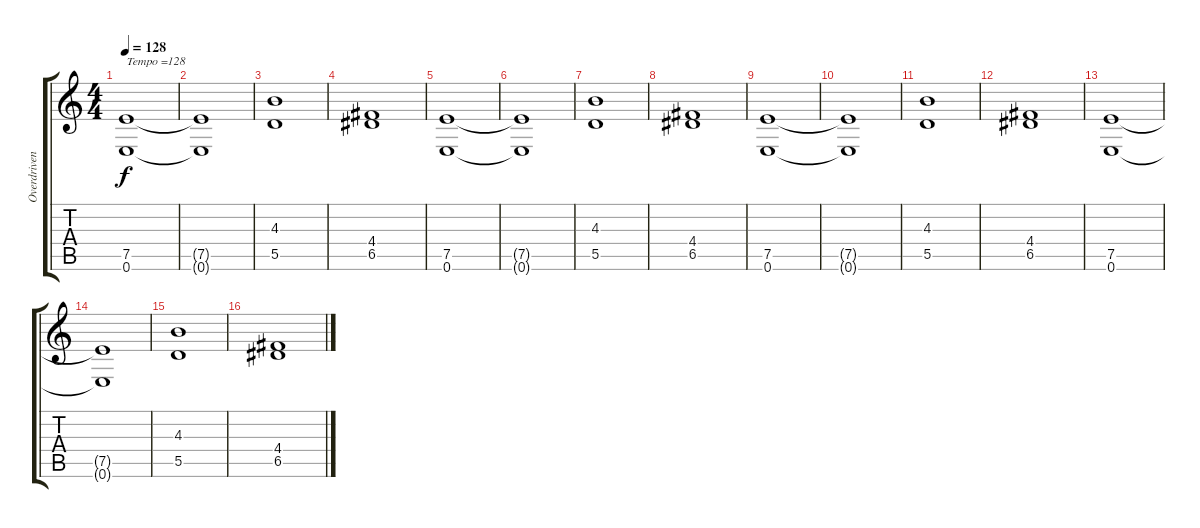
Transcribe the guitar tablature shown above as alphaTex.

\track ("Overdriven Guitar I" "Overdriven") {instrument overdrivenguitar}
\staff {score tabs}
\tuning (E4 B3 G3 D3 A2 E2) {hide}
\ts (4 4)
\tempo 128
\clef g2
\ks c
(7.5 0.6).1{txt "Tempo =128" dy f volume 0 instrument overdrivenguitar} |
(7.5{t} 0.6{t}).1{volume 1} |
(4.3 5.5).1 |
(4.4 6.5).1{volume 3} |
(7.5 0.6).1 |
(7.5{t} 0.6{t}).1 |
(4.3 5.5).1{volume 4} |
(4.4 6.5).1 |
(7.5 0.6).1 |
(7.5{t} 0.6{t}).1{volume 5} |
(4.3 5.5).1 |
(4.4 6.5).1 |
(7.5 0.6).1{volume 7} |
(7.5{t} 0.6{t}).1 |
(4.3 5.5).1{volume 8} |
(4.4 6.5).1
